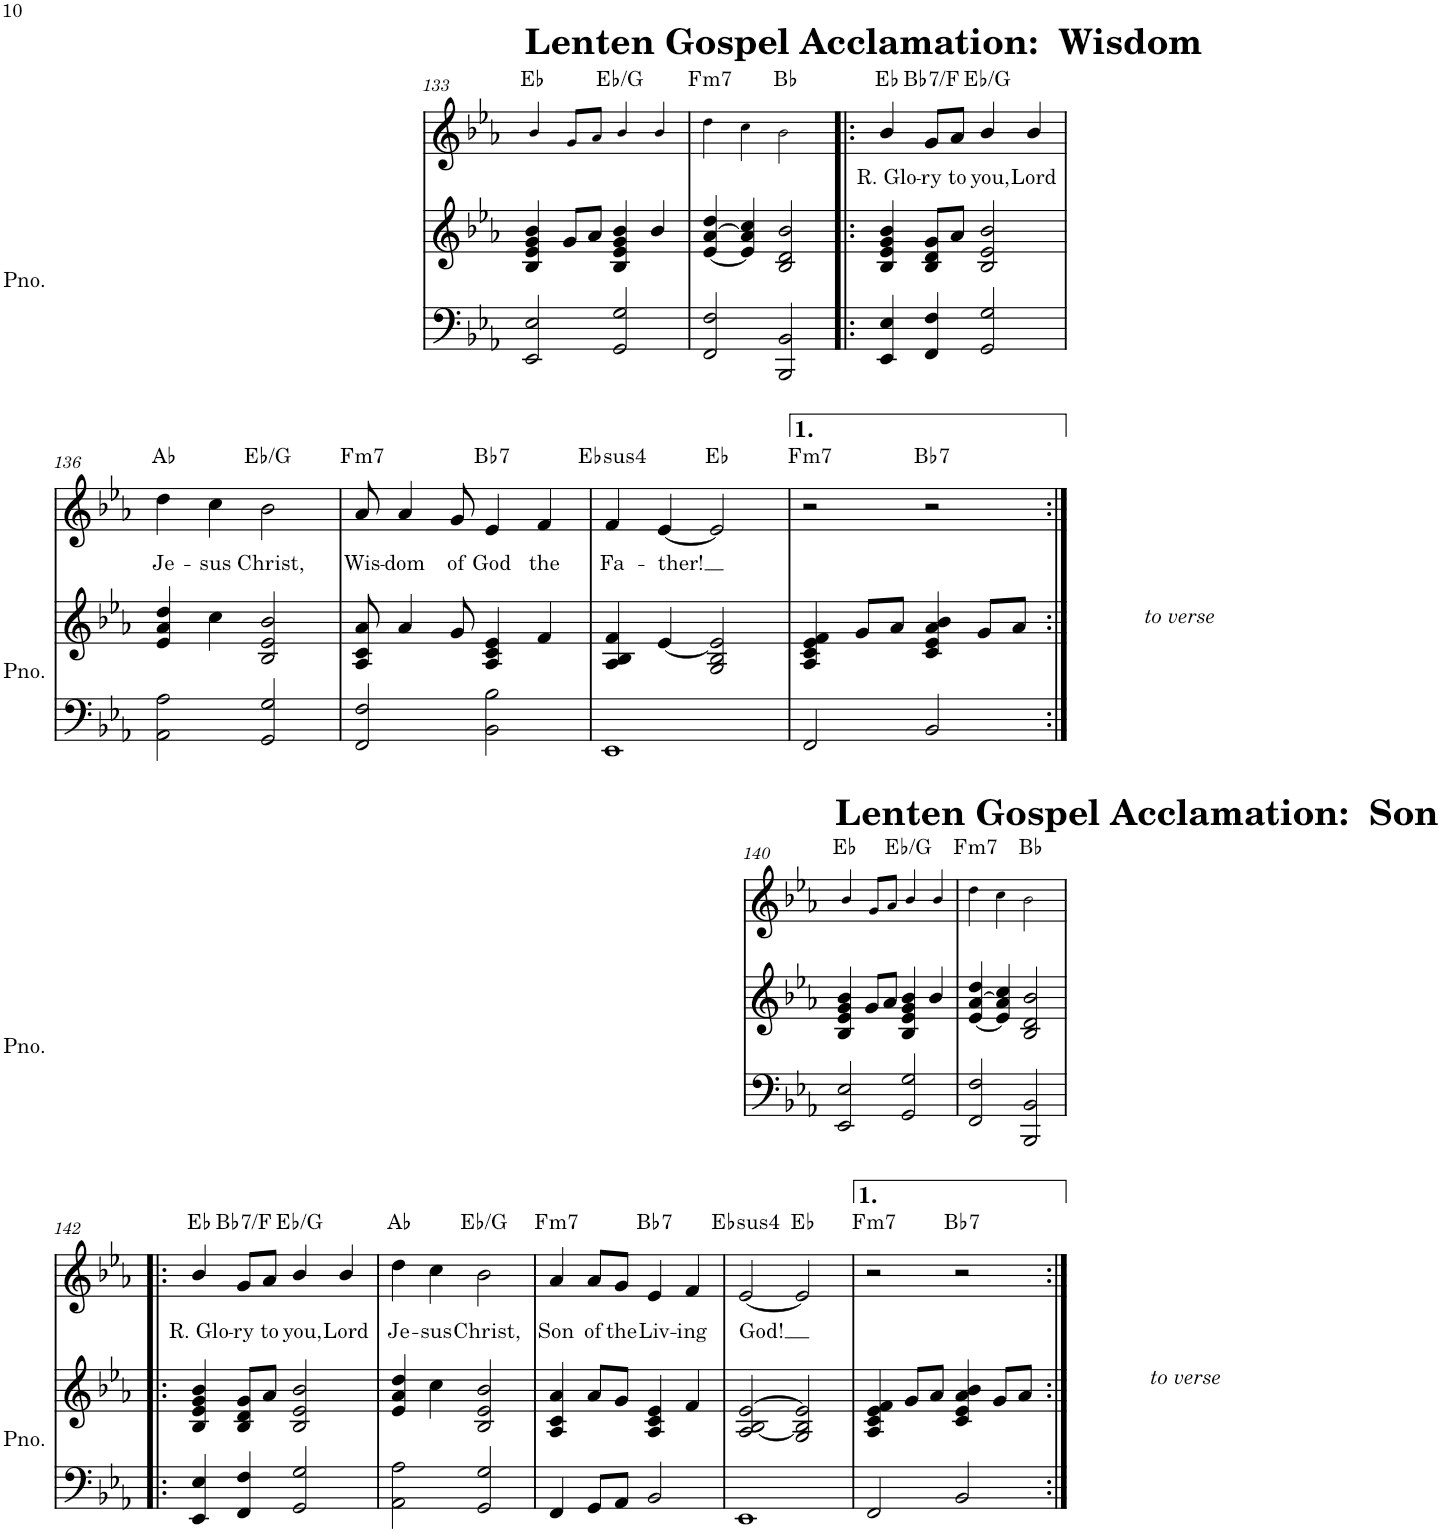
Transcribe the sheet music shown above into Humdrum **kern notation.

**kern	**kern	**kern	**text	**harte
*part2	*part2	*part1	*part1	*part1
*staff3	*staff2	*staff1	*staff1	*
*I"Piano	*	*I"Piano	*	*
*I'Pno.	*	*I'Pno	*	*
!!LO:PB:g=z
*clefF4	*clefG2	*clefG2	*	*
*k[b-e-a-]	*k[b-e-a-]	*k[b-e-a-]	*	*
*M4/4	*M4/4	*M4/4	*	*
=133	=133	=133	=133	=133
!	!	!LO:TX:a:B:t=Lenten Gospel Acclamation&colon;  Wisdom	!	!
2EE-/ 2E-/	4B-/ 4e-/ 4g/ 4b-/	4b-!/	.	Eb:maj
.	8g/L	8g!/L	.	.
.	8a-/J	8a-!/J	.	.
2GG/ 2G/	4B-/ 4e-/ 4g/ 4b-/	4b-!/	.	Eb:maj/3
.	4b-/	4b-!/	.	.
=134	=134	=134	=134	=134
!	!	!	!	!LO:H:kt=m7
2FF/ 2F/	[4e-/ [4a-/ 4dd/	4dd!\	.	F:min7
.	4e-/] 4a-/] 4cc/	4cc!\	.	.
2BBB-/ 2BB-/	2B-/ 2d/ 2b-/	2b-!\	.	Bb:maj
=135!|:	=135!|:	=135!|:	=135!|:	=135!|:
!	!	!	!LO:LY:b	!
4EE-/ 4E-/	4B-/ 4e-/ 4g/ 4b-/	4b-/	R. Glo-	Eb:maj
!	!	!	!LO:LY:b	!LO:H:kt=7
4FF/ 4F/	8B-/ 8d/ 8g/L	8g/L	-ry	Bb:7/5
!	!	!	!LO:LY:b	!
.	8a-/J	8a-/J	to	.
!	!	!	!LO:LY:b	!
2GG/ 2G/	2B-/ 2e-/ 2b-/	4b-/	you,	Eb:maj/3
!	!	!	!LO:LY:b	!
.	.	4b-/	Lord	.
!!LO:LB:g=z
=136	=136	=136	=136	=136
!	!	!	!LO:LY:b	!
2AA-\ 2A-\	4e-/ 4a-/ 4dd/	4dd\	Je-	Ab:maj
!	!	!	!LO:LY:b	!
.	4cc\	4cc\	-sus	.
!	!	!	!LO:LY:b	!
2GG/ 2G/	2B-/ 2e-/ 2b-/	2b-\	Christ,	Eb:maj/3
=137	=137	=137	=137	=137
!	!	!	!LO:LY:b	!LO:H:kt=m7
2FF/ 2F/	8A-/ 8c/ 8a-/	8a-/	-Wis-	F:min7
!	!	!	!LO:LY:b	!
.	4a-/	4a-/	-dom	.
!	!	!	!LO:LY:b	!
.	8g/	8g/	of	.
!	!	!	!LO:LY:b	!LO:H:kt=7
2BB-\ 2B-\	4A-/ 4c/ 4e-/	4e-/	God	Bb:7
!	!	!	!LO:LY:b	!
.	4f/	4f/	the	.
=138	=138	=138	=138	=138
!	!	!	!LO:LY:b	!LO:H:kt=4
1EE-	4A-/ 4B-/ 4f/	4f/	Fa-	Eb:sus4
!	!	!	!LO:LY:b	!
.	[4e-/	[4e-/	-ther!	.
.	2G/ 2B-/ 2e-/]	2e-/]	.	Eb:maj
=139	=139	=139	=139	=139
!	!	!	!	!LO:H:kt=m7
2FF/	4A-/ 4c/ 4e-/ 4f/	2r	.	F:min7
.	8g/L	.	.	.
.	8a-/J	.	.	.
!	!	!	!	!LO:H:kt=7
2BB-/	4c/ 4e-/ 4a-/ 4b-/	2r	.	Bb:7
.	8g/L	.	.	.
!	!LO:TX:b:i:t=to verse	!	!	!
.	8a-/J	.	.	.
!!LO:LB:g=z
=140:|!	=140:|!	=140:|!	=140:|!	=140:|!
!	!	!LO:TX:a:B:t=Lenten Gospel Acclamation&colon;  Son	!	!
2EE-/ 2E-/	4B-/ 4e-/ 4g/ 4b-/	4b-!/	.	Eb:maj
.	8g/L	8g!/L	.	.
.	8a-/J	8a-!/J	.	.
2GG/ 2G/	4B-/ 4e-/ 4g/ 4b-/	4b-!/	.	Eb:maj/3
.	4b-/	4b-!/	.	.
=141	=141	=141	=141	=141
!	!	!	!	!LO:H:kt=m7
2FF/ 2F/	[4e-/ [4a-/ 4dd/	4dd!\	.	F:min7
.	4e-/] 4a-/] 4cc/	4cc!\	.	.
2BBB-/ 2BB-/	2B-/ 2d/ 2b-/	2b-!\	.	Bb:maj
!!LO:LB:g=z
=142!|:	=142!|:	=142!|:	=142!|:	=142!|:
!	!	!	!LO:LY:b	!
4EE-/ 4E-/	4B-/ 4e-/ 4g/ 4b-/	4b-/	R. Glo-	Eb:maj
!	!	!	!LO:LY:b	!LO:H:kt=7
4FF/ 4F/	8B-/ 8d/ 8g/L	8g/L	-ry	Bb:7/5
!	!	!	!LO:LY:b	!
.	8a-/J	8a-/J	to	.
!	!	!	!LO:LY:b	!
2GG/ 2G/	2B-/ 2e-/ 2b-/	4b-/	you,	Eb:maj/3
!	!	!	!LO:LY:b	!
.	.	4b-/	Lord	.
=143	=143	=143	=143	=143
!	!	!	!LO:LY:b	!
2AA-\ 2A-\	4e-/ 4a-/ 4dd/	4dd\	Je-	Ab:maj
!	!	!	!LO:LY:b	!
.	4cc\	4cc\	-sus	.
!	!	!	!LO:LY:b	!
2GG/ 2G/	2B-/ 2e-/ 2b-/	2b-\	Christ,	Eb:maj/3
=144	=144	=144	=144	=144
!	!	!	!LO:LY:b	!LO:H:kt=m7
4FF/	4A-/ 4c/ 4a-/	4a-/	-Son	F:min7
!	!	!	!LO:LY:b	!
8GG/L	8a-/L	8a-/L	of	.
!	!	!	!LO:LY:b	!
8AA-/J	8g/J	8g/J	the	.
!	!	!	!LO:LY:b	!LO:H:kt=7
2BB-/	4A-/ 4c/ 4e-/	4e-/	Liv-	Bb:7
!	!	!	!LO:LY:b	!
.	4f/	4f/	-ing	.
=145	=145	=145	=145	=145
!	!	!	!LO:LY:b	!LO:H:kt=4
1EE-	2A-/ [2B-/ [2e-/	[2e-/	-God!	Eb:sus4
.	2G/ 2B-/] 2e-/]	2e-/]	.	Eb:maj
=146	=146	=146	=146	=146
!	!	!	!	!LO:H:kt=m7
2FF/	4A-/ 4c/ 4e-/ 4f/	2r	.	F:min7
.	8g/L	.	.	.
.	8a-/J	.	.	.
!	!	!	!	!LO:H:kt=7
2BB-/	4c/ 4e-/ 4a-/ 4b-/	2r	.	Bb:7
.	8g/L	.	.	.
!	!LO:TX:b:i:t=to verse	!	!	!
.	8a-/J	.	.	.
=:|!	=:|!	=:|!	=:|!	=:|!
*-	*-	*-	*-	*-
